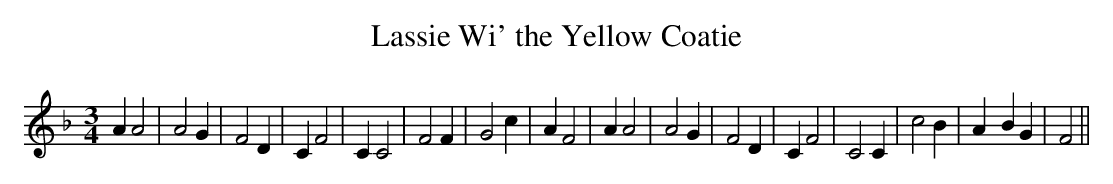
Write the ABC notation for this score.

X:1
T:Lassie Wi' the Yellow Coatie
M:3/4
L:1/4
K:F
 A A2| A2 G| F2 D| C F2| C C2| F2 F| G2 c| A F2| A A2| A2 G| F2 D|\
 C F2| C2 C| c2 B| A- B G| F2||
